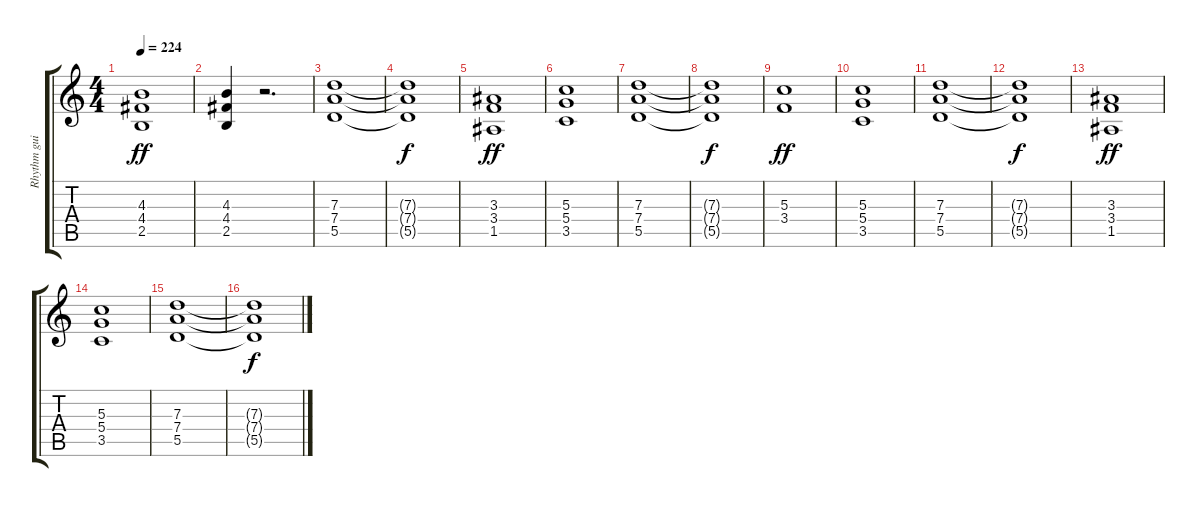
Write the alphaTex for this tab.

\track ("Rhythm guitar" "Rhythm gui") {instrument overdrivenguitar}
\staff {score tabs}
\tuning (E4 B3 G3 D3 A2 E2) {hide}
\ts (4 4)
\tempo 224
\clef g2
\ks c
(4.3 4.4 2.5).1{dy ff} |
(4.3 4.4 2.5).4 r.2{d} |
(7.3 7.4 5.5).1 |
(7.3{t} 7.4{t} 5.5{t}).1{dy f} |
(3.3 3.4 1.5).1{dy ff} |
(5.3 5.4 3.5).1 |
(7.3 7.4 5.5).1 |
(7.3{t} 7.4{t} 5.5{t}).1{dy f} |
(5.3 3.4).1{dy ff} |
(5.3 5.4 3.5).1 |
(7.3 7.4 5.5).1 |
(7.3{t} 7.4{t} 5.5{t}).1{dy f} |
(3.3 3.4 1.5).1{dy ff} |
(5.3 5.4 3.5).1 |
(7.3 7.4 5.5).1 |
(7.3{t} 7.4{t} 5.5{t}).1{dy f}
